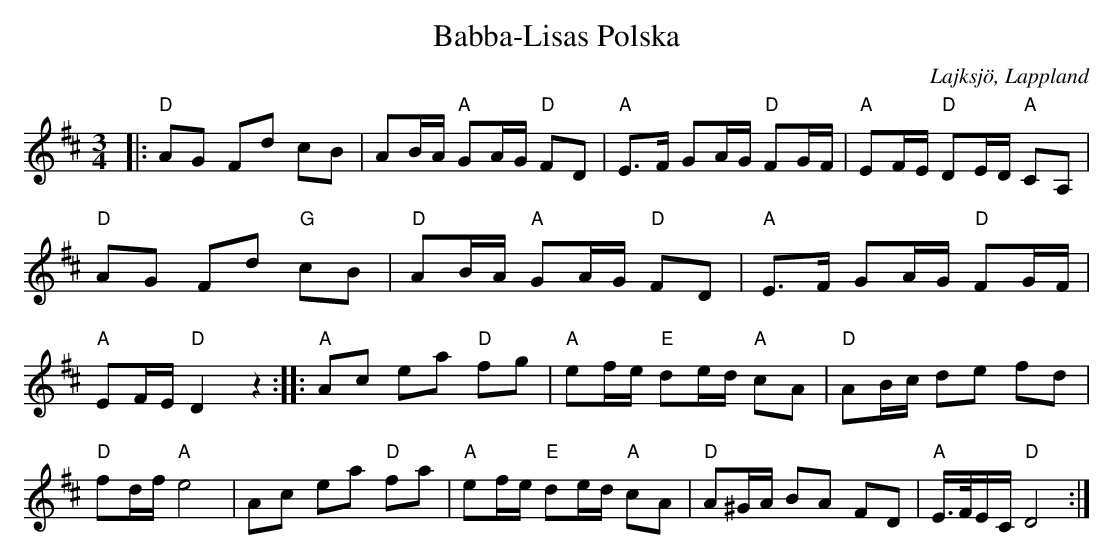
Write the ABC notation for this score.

X:1
T:Babba-Lisas Polska
O:Lajksjö, Lappland
M:3/4
L:1/16
K:D
|:"D" A2G2 F2d2 c2B2|A2BA "A" G2AG "D" F2D2|"A" E3F G2AG "D" F2GF|"A" E2FE "D" D2ED "A" C2A,2|"D" A2G2 F2d2 "G" c2B2|"D" A2BA "A" G2AG "D" F2D2|"A" E3F G2AG "D" F2GF|"A" E2FE "D" D4 z4::"A" A2c2 e2a2 "D" f2g2|"A" e2fe "E" d2ed "A" c2A2|"D" A2Bc d2e2 f2d2|"D" f2df "A" e8|A2c2 e2a2 "D" f2a2|"A" e2fe "E" d2ed "A" c2A2 |"D" A2^GA B2A2 F2D2| "A" E3/2F1/2EC "D" D8:|
